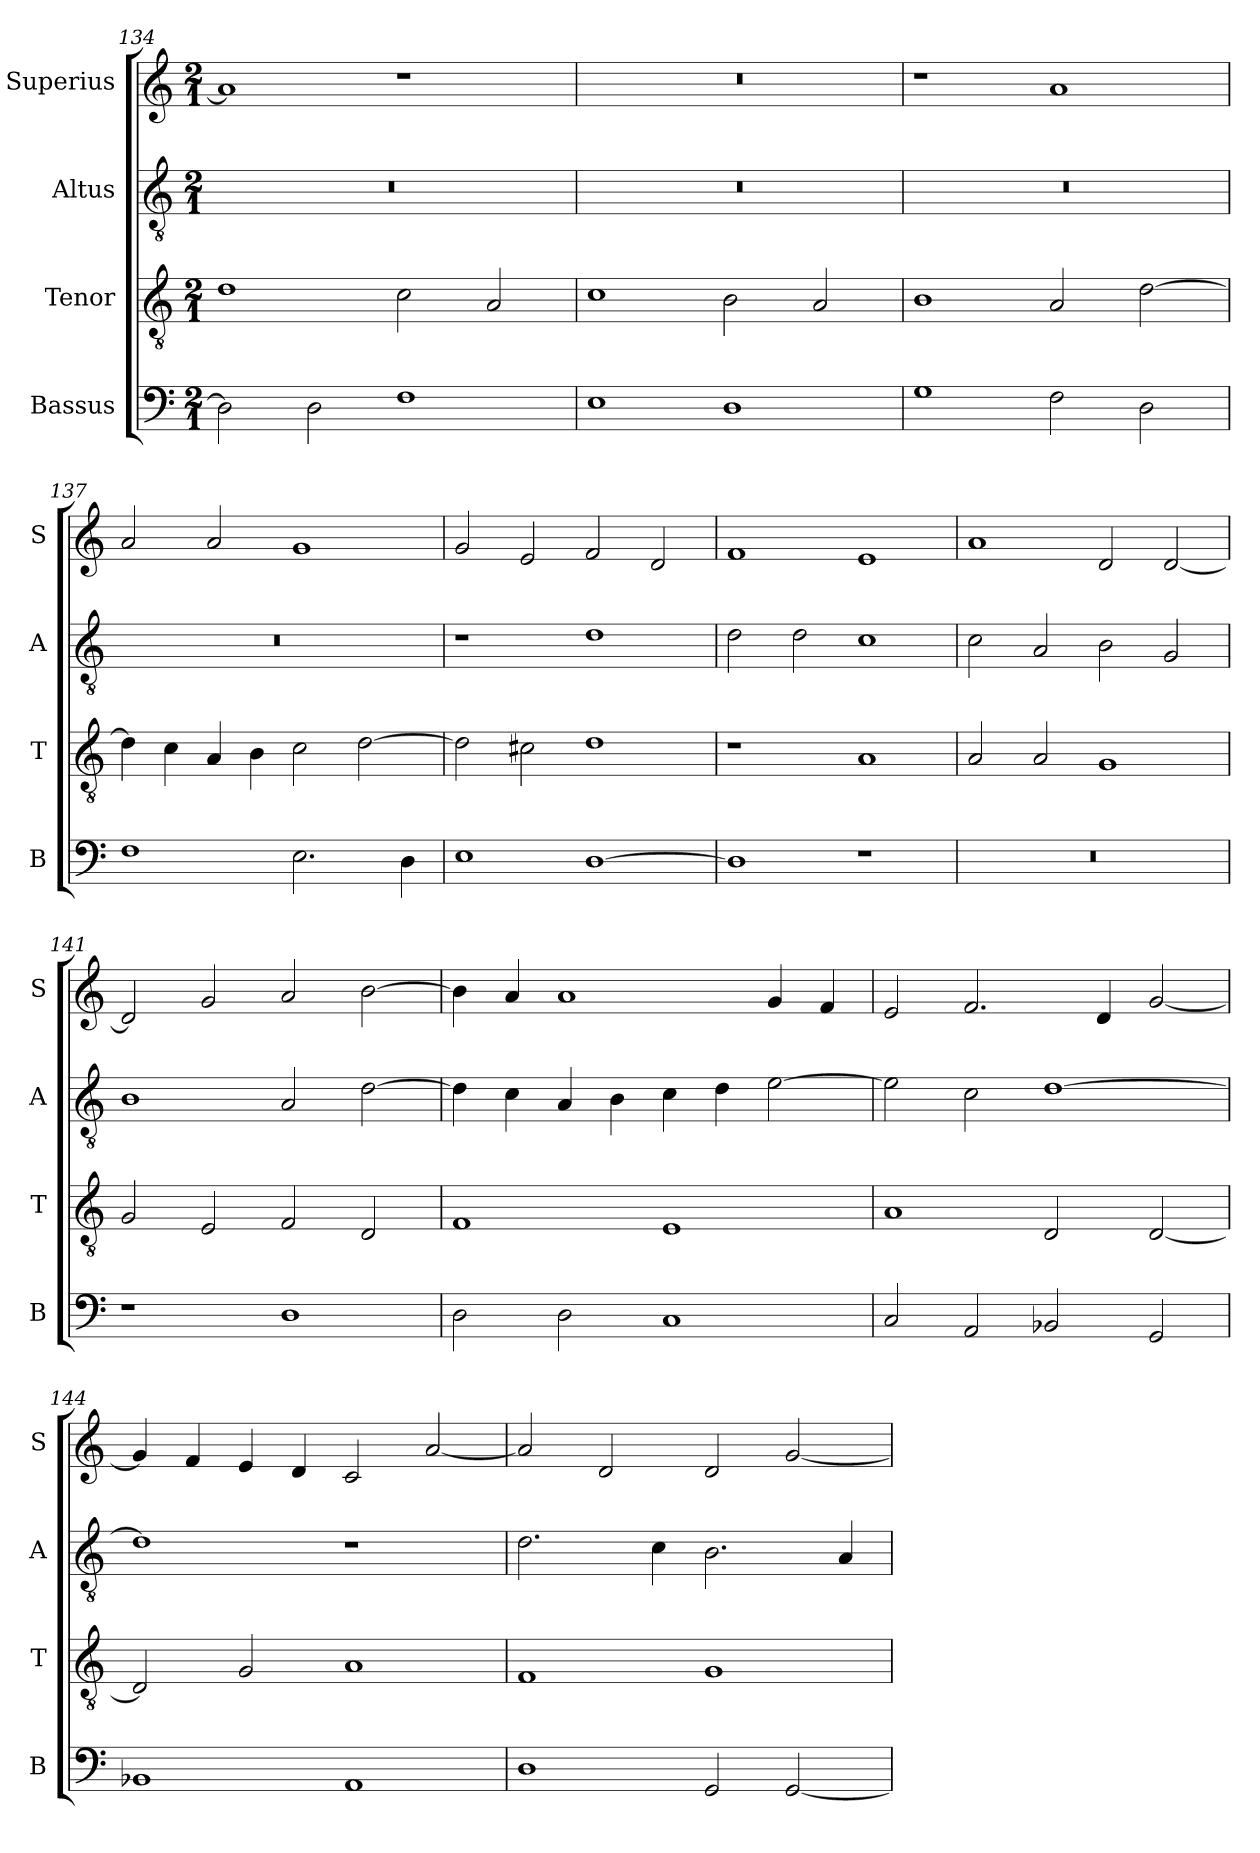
**kern	**kern	**kern	**kern
*part4	*part3	*part2	*part1
*staff4	*staff3	*staff2	*staff1
*I"Bassus	*I"Tenor	*I"Altus	*I"Superius
*I'B	*I'T	*I'A	*I'S
*clefF4	*clefGv2	*clefGv2	*clefG2
*k[]	*k[]	*k[]	*k[]
*M2/1	*M2/1	*M2/1	*M2/1
=134	=134	=134	=134
2D]	1d	0r	1a]
2D	.	.	.
1F	2c	.	1r
.	2A	.	.
=135	=135	=135	=135
1E	1c	0r	0r
1D	2B	.	.
.	2A	.	.
=136	=136	=136	=136
1G	1B	0r	1r
2F	2A	.	1a
2D	[2d	.	.
=137	=137	=137	=137
1F	4d]	0r	2a
.	4c	.	.
.	4A	.	2a
.	4B	.	.
2.E	2c	.	1g
.	[2d	.	.
4D	.	.	.
=138	=138	=138	=138
1E	2d]	1r	2g
.	2c#X	.	2e
[1D	1d	1d	2f
.	.	.	2d
=139	=139	=139	=139
1D]	1r	2d	1f
.	.	2d	.
1r	1A	1c	1e
=140	=140	=140	=140
0r	2A	2c	1a
.	2A	2A	.
.	1G	2B	2d
.	.	2G	[2d
=141	=141	=141	=141
1r	2G	1B	2d]
.	2E	.	2g
1D	2F	2A	2a
.	2D	[2d	[2b
=142	=142	=142	=142
2D	1F	4d]	4b]
.	.	4c	4a
2D	.	4A	1a
.	.	4B	.
1C	1E	4c	.
.	.	4d	.
.	.	[2e	4g
.	.	.	4f
=143	=143	=143	=143
2C	1A	2e]	2e
2AA	.	2c	2.f
2BB-X	2D	[1d	.
.	.	.	4d
2GG	[2D	.	[2g
=144	=144	=144	=144
1BB-X	2D]	1d]	4g]
.	.	.	4f
.	2G	.	4e
.	.	.	4d
1AA	1A	1r	2c
.	.	.	[2a
=145	=145	=145	=145
1D	1F	2.d	2a]
.	.	.	2d
.	.	4c	.
2GG	1G	2.B	2d
[2GG	.	.	[2g
.	.	4A	.
=	=	=	=
*-	*-	*-	*-
